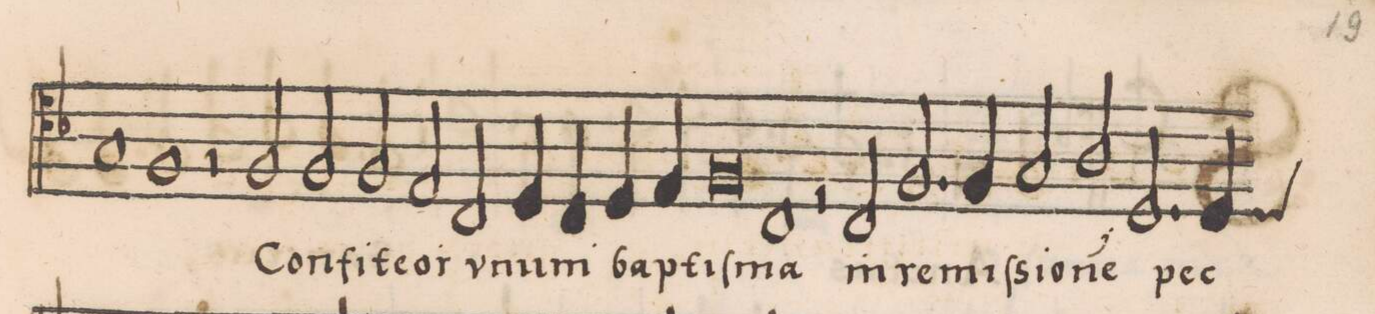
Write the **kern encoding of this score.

**kern	**text
*I"TENOR	*
*clefC4	*
*k[b-]	*
*M2/1	*
1G	.
=187-	=187-
1F	.
2r	.
2F/	Con-
=188-	=188-
2F/	-fi-
2F/	-te-
2E/	-or
2C/	v-
=189-	=189-
4D/	-num
4C/	.
4D/	bap-
4E/	.
0F	-tiſ-
=190-	=190-
1C	-ma
=191-	=191-
2r	.
2C/	in
2.F/	re-
4F/	-miſ-
=192-	=192-
2G/	-si-
2A/	-o-
2.D/	-ne(m)
*custos:D	*
4D/	pec-
=193-	=193-
*-	*-
